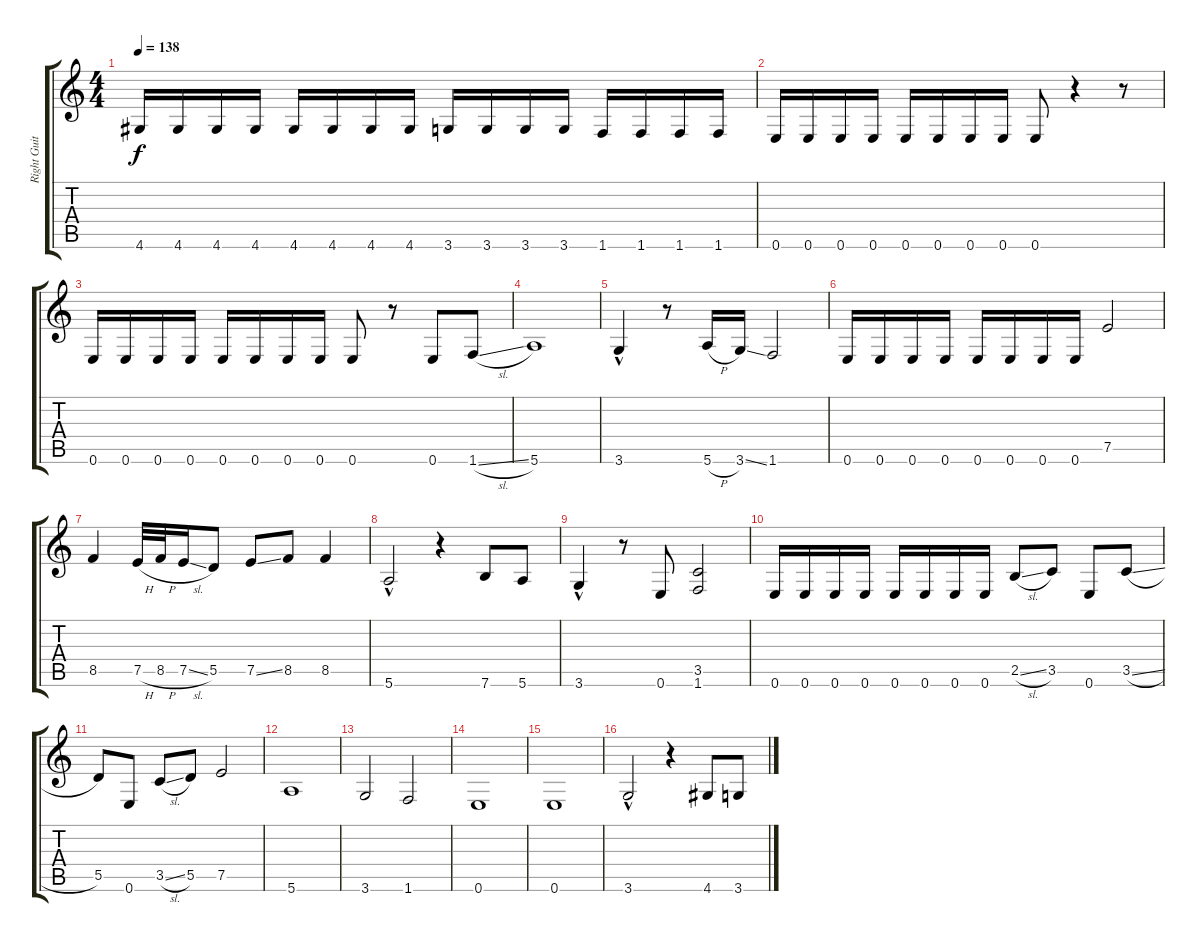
\track ("Right Guitar" "Right Guit") {instrument distortionguitar}
\staff {score tabs}
\tuning (E4 B3 G3 D3 A2 E2) {hide}
\ts (4 4)
\tempo 138
\clef g2
\ks c
4.6.16{dy f} 4.6.16 4.6.16 4.6.16 4.6.16 4.6.16 4.6.16 4.6.16 3.6.16 3.6.16 3.6.16 3.6.16 1.6.16 1.6.16 1.6.16 1.6.16 |
0.6.16 0.6.16 0.6.16 0.6.16 0.6.16 0.6.16 0.6.16 0.6.16 0.6.8 r.4 r.8 |
0.6.16 0.6.16 0.6.16 0.6.16 0.6.16 0.6.16 0.6.16 0.6.16 0.6.8 r.8 0.6.8 1.6{sl}.8 |
5.6.1 |
3.6{hac}.4 r.8 5.6{h}.16 3.6{ss}.16 1.6.2 |
0.6.16 0.6.16 0.6.16 0.6.16 0.6.16 0.6.16 0.6.16 0.6.16 7.5.2 |
8.5.4 7.5{h}.32 8.5{h}.32 7.5{sl}.16 5.5.8 7.5{ss}.8 8.5.8 8.5.4 |
5.6{hac}.2 r.4 7.6.8 5.6.8 |
3.6{hac}.4 r.8 0.6.8 (3.5 1.6).2 |
0.6.16 0.6.16 0.6.16 0.6.16 0.6.16 0.6.16 0.6.16 0.6.16 2.5{sl}.8 3.5.8 0.6.8 3.5{sl}.8 |
5.5.8 0.6.8 3.5{sl}.8 5.5.8 7.5.2 |
5.6.1 |
3.6.2 1.6.2 |
0.6.1 |
0.6.1 |
3.6{hac}.2 r.4 4.6.8 3.6.8
